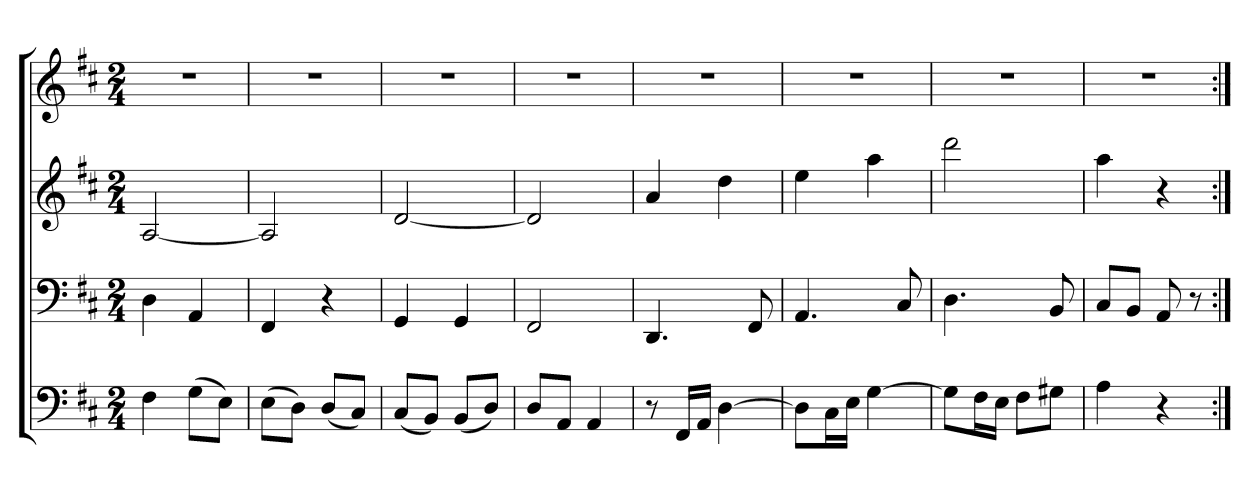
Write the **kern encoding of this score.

**kern	**kern	**kern	**kern
*part4	*part3	*part2	*part1
*staff4	*staff3	*staff2	*staff1
*clefF4	*clefF4	*clefG2	*clefG2
*k[f#c#]	*k[f#c#]	*k[f#c#]	*k[f#c#]
*D:	*D:	*D:	*D:
*M2/4	*M2/4	*M2/4	*M2/4
=	=	=	=
4F#	4D	[2A	2r
(8GL	4AA	.	.
8EJ)	.	.	.
=	=	=	=
(8EL	4FF#	2A]	2r
8DJ)	.	.	.
(8DL	4r	.	.
8C#J)	.	.	.
=	=	=	=
(8C#L	4GG	[2d	2r
8BBJ)	.	.	.
(8BBL	4GG	.	.
8DJ)	.	.	.
=	=	=	=
8DL	2FF#	2d]	2r
8AAJ	.	.	.
4AA	.	.	.
=	=	=	=
8r	4.DD	4a	2r
16FF#LL	.	.	.
16AAJJ	.	.	.
[4D	.	4dd	.
.	8FF#	.	.
=	=	=	=
8DL]	4.AA	4ee	2r
16C#L	.	.	.
16EJJ	.	.	.
[4G	.	4aa	.
.	8C#	.	.
=	=	=	=
8GL]	4.D	2ddd	2r
16F#L	.	.	.
16EJJ	.	.	.
8F#L	.	.	.
8G#XJ	8BB	.	.
=	=	=	=
4A	8C#L	4aa	2r
.	8BBJ	.	.
4r	8AA	4r	.
.	8r	.	.
=:|!	=:|!	=:|!	=:|!
*-	*-	*-	*-
